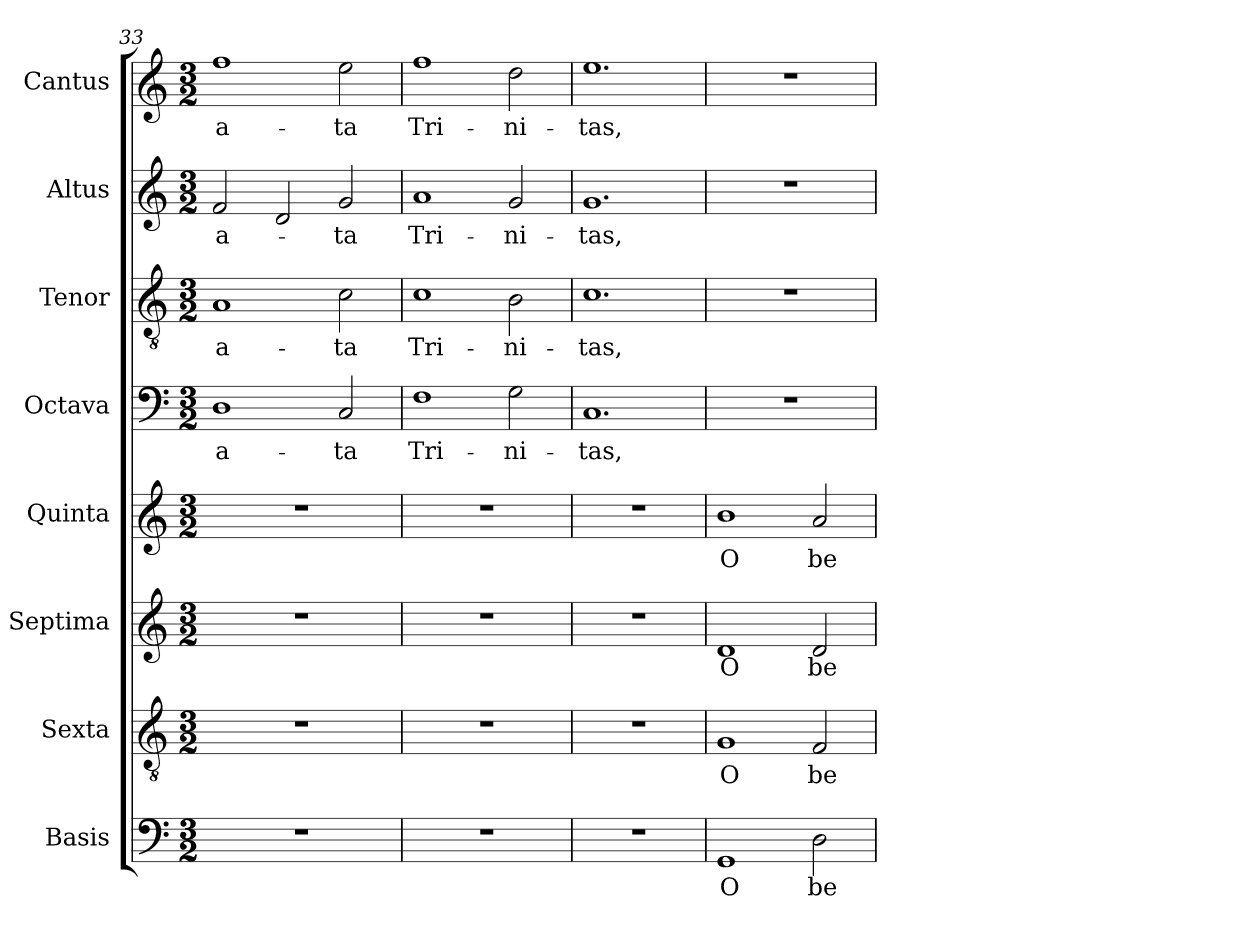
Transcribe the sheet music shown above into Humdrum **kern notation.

**kern	**text	**kern	**text	**kern	**text	**kern	**text	**kern	**text	**kern	**text	**kern	**text	**kern	**text
*part8	*part8	*part7	*part7	*part6	*part6	*part5	*part5	*part4	*part4	*part3	*part3	*part2	*part2	*part1	*part1
*staff8	*staff8	*staff7	*staff7	*staff6	*staff6	*staff5	*staff5	*staff4	*staff4	*staff3	*staff3	*staff2	*staff2	*staff1	*staff1
*I"Basis	*	*I"Sexta	*	*I"Septima	*	*I"Quinta	*	*I"Octava	*	*I"Tenor	*	*I"Altus	*	*I"Cantus	*
*I'B	*	*	*	*	*	*	*	*	*	*I'T	*	*I'A	*	*I'C	*
*clefF4	*	*clefGv2	*	*clefG2	*	*clefG2	*	*clefF4	*	*clefGv2	*	*clefG2	*	*clefG2	*
*k[]	*	*k[]	*	*k[]	*	*k[]	*	*k[]	*	*k[]	*	*k[]	*	*k[]	*
*C:	*	*C:	*	*C:	*	*C:	*	*C:	*	*C:	*	*C:	*	*C:	*
*M3/2	*	*M3/2	*	*M3/2	*	*M3/2	*	*M3/2	*	*M3/2	*	*M3/2	*	*M3/2	*
=33	=33	=33	=33	=33	=33	=33	=33	=33	=33	=33	=33	=33	=33	=33	=33
!	!	!	!	!	!	!	!	!	!LO:LY:b	!	!LO:LY:b	!	!LO:LY:b	!	!LO:LY:b
1.r	.	1.r	.	1.r	.	1.r	.	1D	-a-	1A	-a-	2f/	-a-	1ff	-a-
.	.	.	.	.	.	.	.	.	.	.	.	2d/	.	.	.
!	!	!	!	!	!	!	!	!	!LO:LY:b	!	!LO:LY:b	!	!LO:LY:b	!	!LO:LY:b
.	.	.	.	.	.	.	.	2C/	-ta	2c\	-ta	2g/	-ta	2ee\	-ta
=34	=34	=34	=34	=34	=34	=34	=34	=34	=34	=34	=34	=34	=34	=34	=34
!	!	!	!	!	!	!	!	!	!LO:LY:b	!	!LO:LY:b	!	!LO:LY:b	!	!LO:LY:b
1.r	.	1.r	.	1.r	.	1.r	.	1F	Tri-	1c	Tri-	1a	Tri-	1ff	Tri-
!	!	!	!	!	!	!	!	!	!LO:LY:b	!	!LO:LY:b	!	!LO:LY:b	!	!LO:LY:b
.	.	.	.	.	.	.	.	2G\	-ni-	2B\	-ni-	2g/	-ni-	2dd\	-ni-
=35	=35	=35	=35	=35	=35	=35	=35	=35	=35	=35	=35	=35	=35	=35	=35
!	!	!	!	!	!	!	!	!	!LO:LY:b	!	!LO:LY:b	!	!LO:LY:b	!	!LO:LY:b
1.r	.	1.r	.	1.r	.	1.r	.	1.C	-tas,	1.c	-tas,	1.g	-tas,	1.ee	-tas,
=36	=36	=36	=36	=36	=36	=36	=36	=36	=36	=36	=36	=36	=36	=36	=36
!	!LO:LY:b	!	!LO:LY:b	!	!LO:LY:b	!	!LO:LY:b	!	!	!	!	!	!	!	!
1GG	O	1G	O	1d	O	1b	O	1.r	.	1.r	.	1.r	.	1.r	.
!	!LO:LY:b	!	!LO:LY:b	!	!LO:LY:b	!	!LO:LY:b	!	!	!	!	!	!	!	!
2D\	be-	2F/	be-	2d/	be-	2a/	be-	.	.	.	.	.	.	.	.
=	=	=	=	=	=	=	=	=	=	=	=	=	=	=	=
*-	*-	*-	*-	*-	*-	*-	*-	*-	*-	*-	*-	*-	*-	*-	*-
